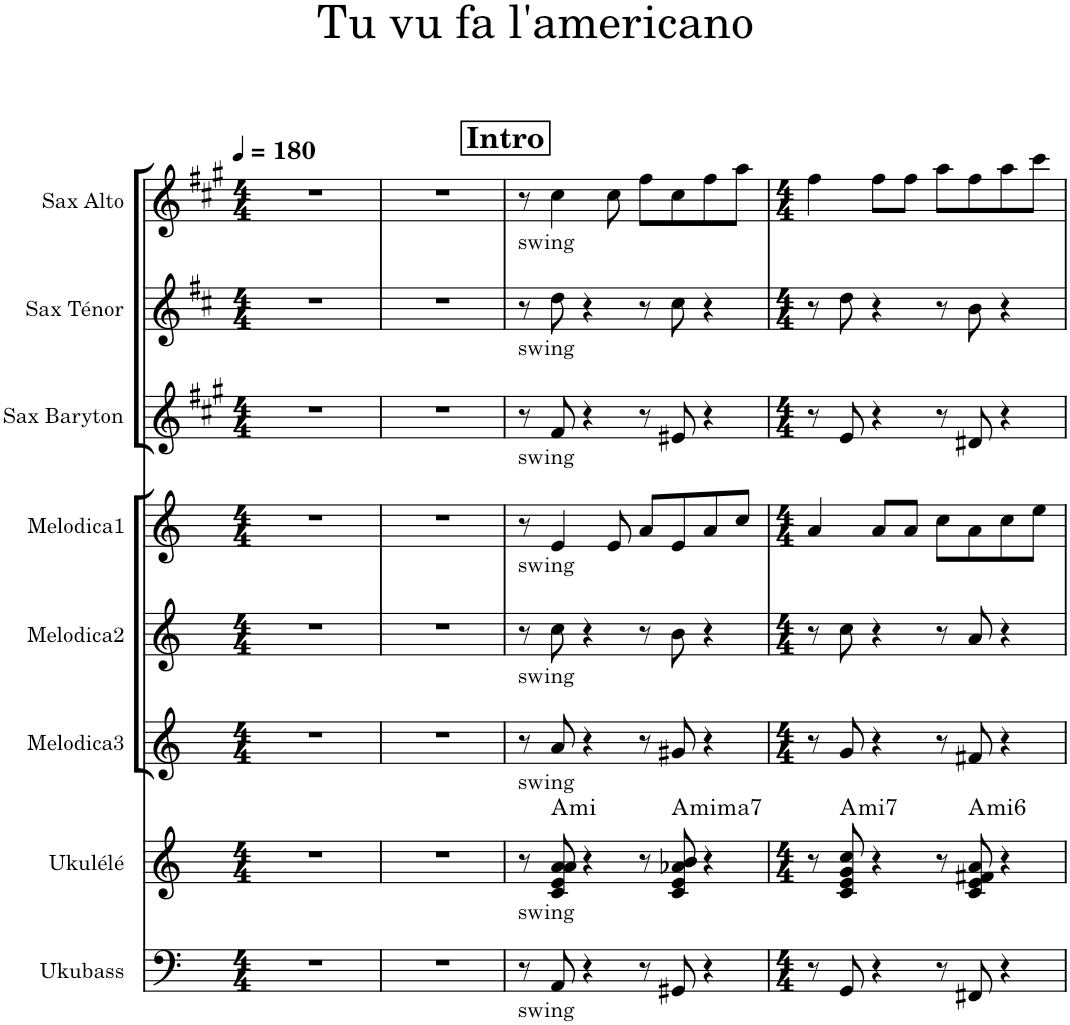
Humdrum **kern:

**kern	**kern	**harte	**kern	**kern	**kern	**kern	**kern	**kern
*part8	*part7	*part7	*part6	*part5	*part4	*part3	*part2	*part1
*staff8	*staff7	*	*staff6	*staff5	*staff4	*staff3	*staff2	*staff1
*I"Ukubass	*I"Ukulélé	*	*I"Melodica3	*I"Melodica2	*I"Melodica1	*I"Sax Baryton	*I"Sax Ténor	*I"Sax Alto
*I'Ubs	*I'Uk.	*	*I'M3	*I'M2	*I'M1	*I'Sax. Bar.	*I'Sax. T.	*I'Sax. A.
*clefF4	*clefG2	*	*clefG2	*clefG2	*clefG2	*clefG2	*clefG2	*clefG2
*Trd7c12	*	*	*	*	*	*Trd12c21	*Trd8c14	*Trd5c9
*k[]	*k[]	*	*k[]	*k[]	*k[]	*k[f#c#g#]	*k[f#c#]	*k[f#c#g#]
*M4/4	*M4/4	*	*M4/4	*M4/4	*M4/4	*M4/4	*M4/4	*M4/4
*MM180	*MM180	*	*MM180	*MM180	*MM180	*MM180	*MM180	*MM180
=1	=1	=1	=1	=1	=1	=1	=1	=1
1r	1r	.	1r	1r	1r	1r	1r	1r
=2	=2	=2	=2	=2	=2	=2	=2	=2
1r	1r	.	1r	1r	1r	1r	1r	1r
!!LO:REH:place=s1:a:B:cj:fs=14:t=Intro
=3	=3	=3	=3	=3	=3	=3	=3	=3
!	!	!	!	!	!	!	!	!LO:TX:b:t=swing
!	!	!	!	!	!	!	!LO:TX:b:t=swing	!
!	!	!	!	!	!	!LO:TX:b:t=swing	!	!
!	!	!	!	!	!LO:TX:b:t=swing	!	!	!
!	!	!	!	!LO:TX:b:t=swing	!	!	!	!
!	!	!	!LO:TX:b:t=swing	!	!	!	!	!
!	!LO:TX:b:t=swing	!	!	!	!	!	!	!
!LO:TX:b:t=swing	!	!	!	!	!	!	!	!
8r	8r	.	8r	8r	8r	8r	8r	8r
!	!	!LO:H:kt=mi	!	!	!	!	!	!
8AA/	8c/ 8e/ 8a/ 8a/	A:min	8a/	8cc\	4e/	8f#/	8dd\	4cc#\
4r	4r	.	4r	4r	.	4r	4r	.
.	.	.	.	.	8e/	.	.	8cc#\
8r	8r	.	8r	8r	8a/L	8r	8r	8ff#\L
!	!	!LO:H:kt=mima7	!	!	!	!	!	!
8GG#X/	8c/ 8e/ 8a-X/ 8b/	A:minmaj7	8g#X/	8b\	8e/	8e#X/	8cc#\	8cc#\
4r	4r	.	4r	4r	8a/	4r	4r	8ff#\
.	.	.	.	.	8cc/J	.	.	8aa\J
=4	=4	=4	=4	=4	=4	=4	=4	=4
*M4/4	*M4/4	*	*M4/4	*M4/4	*M4/4	*M4/4	*M4/4	*M4/4
8r	8r	.	8r	8r	4a/	8r	8r	4ff#\
!	!	!LO:H:kt=mi7	!	!	!	!	!	!
8GG/	8c/ 8e/ 8g/ 8cc/	A:min7	8g/	8cc\	.	8e/	8dd\	.
4r	4r	.	4r	4r	8a/L	4r	4r	8ff#\L
.	.	.	.	.	8a/J	.	.	8ff#\J
8r	8r	.	8r	8r	8cc\L	8r	8r	8aa\L
!	!	!LO:H:kt=mi6	!	!	!	!	!	!
8FF#X/	8c/ 8e/ 8f#X/ 8a/	A:min6	8f#X/	8a/	8a\	8d#X/	8b\	8ff#\
4r	4r	.	4r	4r	8cc\	4r	4r	8aa\
.	.	.	.	.	8ee\J	.	.	8ccc#\J
=	=	=	=	=	=	=	=	=
*-	*-	*-	*-	*-	*-	*-	*-	*-
